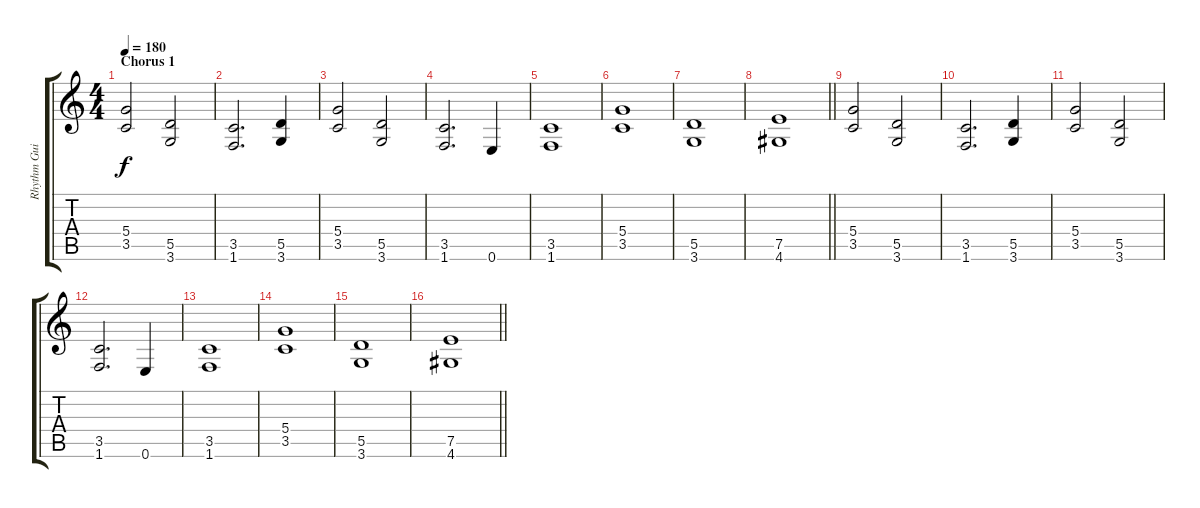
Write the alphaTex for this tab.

\track ("Rhythm Guitar 1: Juha-Pekka Alanen" "Rhythm Gui") {instrument distortionguitar}
\staff {score tabs}
\tuning (E4 B3 G3 D3 A2 E2) {hide}
\ts (4 4)
\section ("" "Chorus 1")
\tempo 180
\clef g2
\ks aminor
(5.4 3.5).2{dy f} (5.5 3.6).2 |
(3.5 1.6).2{d} (5.5 3.6).4 |
(5.4 3.5).2 (5.5 3.6).2 |
(3.5 1.6).2{d} 0.6.4 |
(3.5 1.6).1 |
(5.4 3.5).1 |
(5.5 3.6).1 |
\barLineRight lightlight
(7.5 4.6).1 |
(5.4 3.5).2 (5.5 3.6).2 |
(3.5 1.6).2{d} (5.5 3.6).4 |
(5.4 3.5).2 (5.5 3.6).2 |
(3.5 1.6).2{d} 0.6.4 |
(3.5 1.6).1 |
(5.4 3.5).1 |
(5.5 3.6).1 |
\barLineRight lightlight
(7.5 4.6).1
